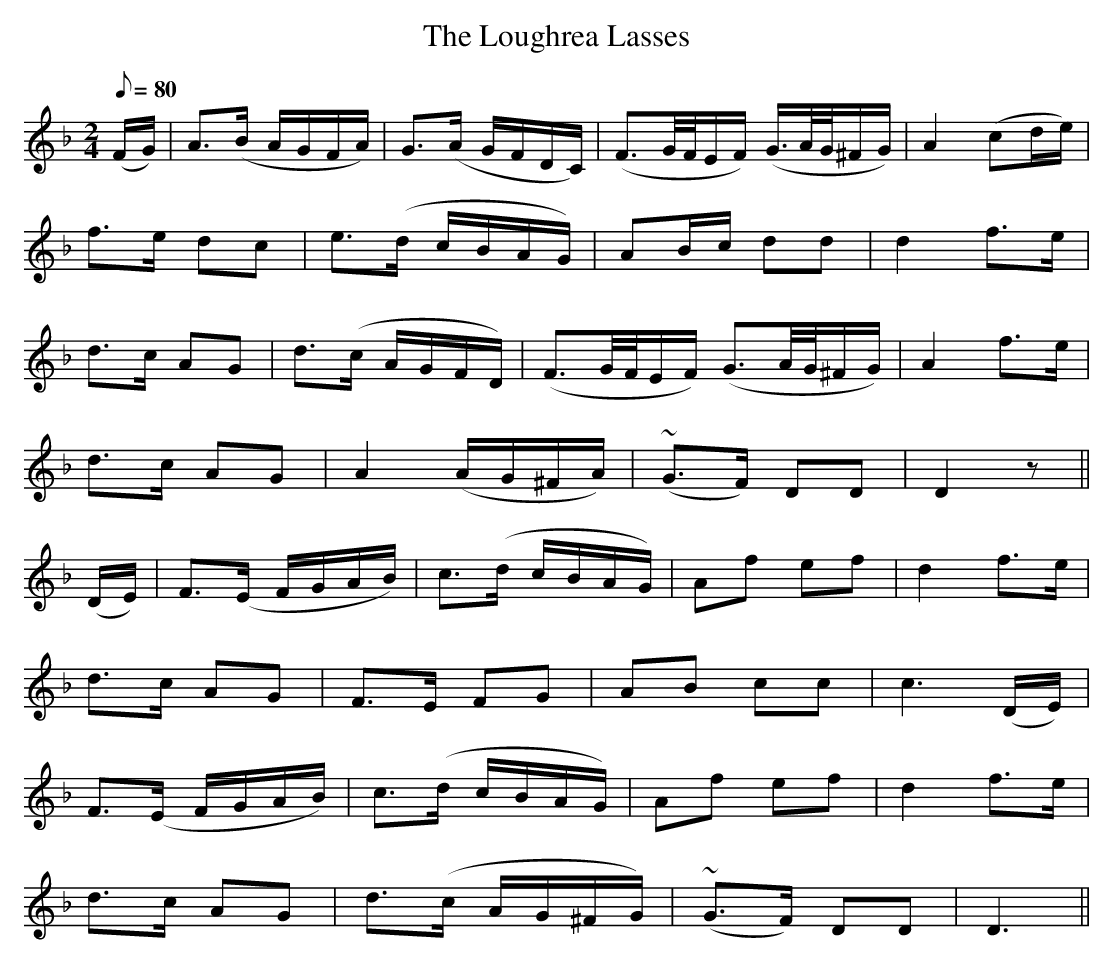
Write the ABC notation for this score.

X:1
T: The Loughrea Lasses
M:2/4
L:1/8
Q:80
K:Dm
(F/G/) | A>(B A/G/F/A/) | G>(A G/F/D/C/) | (F3/2G/4F/4E/F/) (G3/4A/4G/4^F/G/) | A2 (cd/e/) |
f>e dc | e>(d c/B/A/G/) | AB/c/ dd | d2 f>e |
d>c AG | d>(c A/G/F/D/) | (F3/2G/4F/4E/F/) (G3/2A/4G/4^F/G/) | A2 f>e |
d>c AG | A2 (A/G/^F/A/) | (~G>F) DD | D2 z ||
(D/E/) | F>(E F/G/A/B/) | c>(d c/B/A/G/) | Af ef | d2 f>e |
d>c AG | F>E FG | AB cc | c3 (D/E/) |
F>(E F/G/A/B/) | c>(d c/B/A/G/) | Af ef | d2 f>e |
d>c AG | d>(c A/G/^F/G/) | (~G>F) DD | D3 ||
